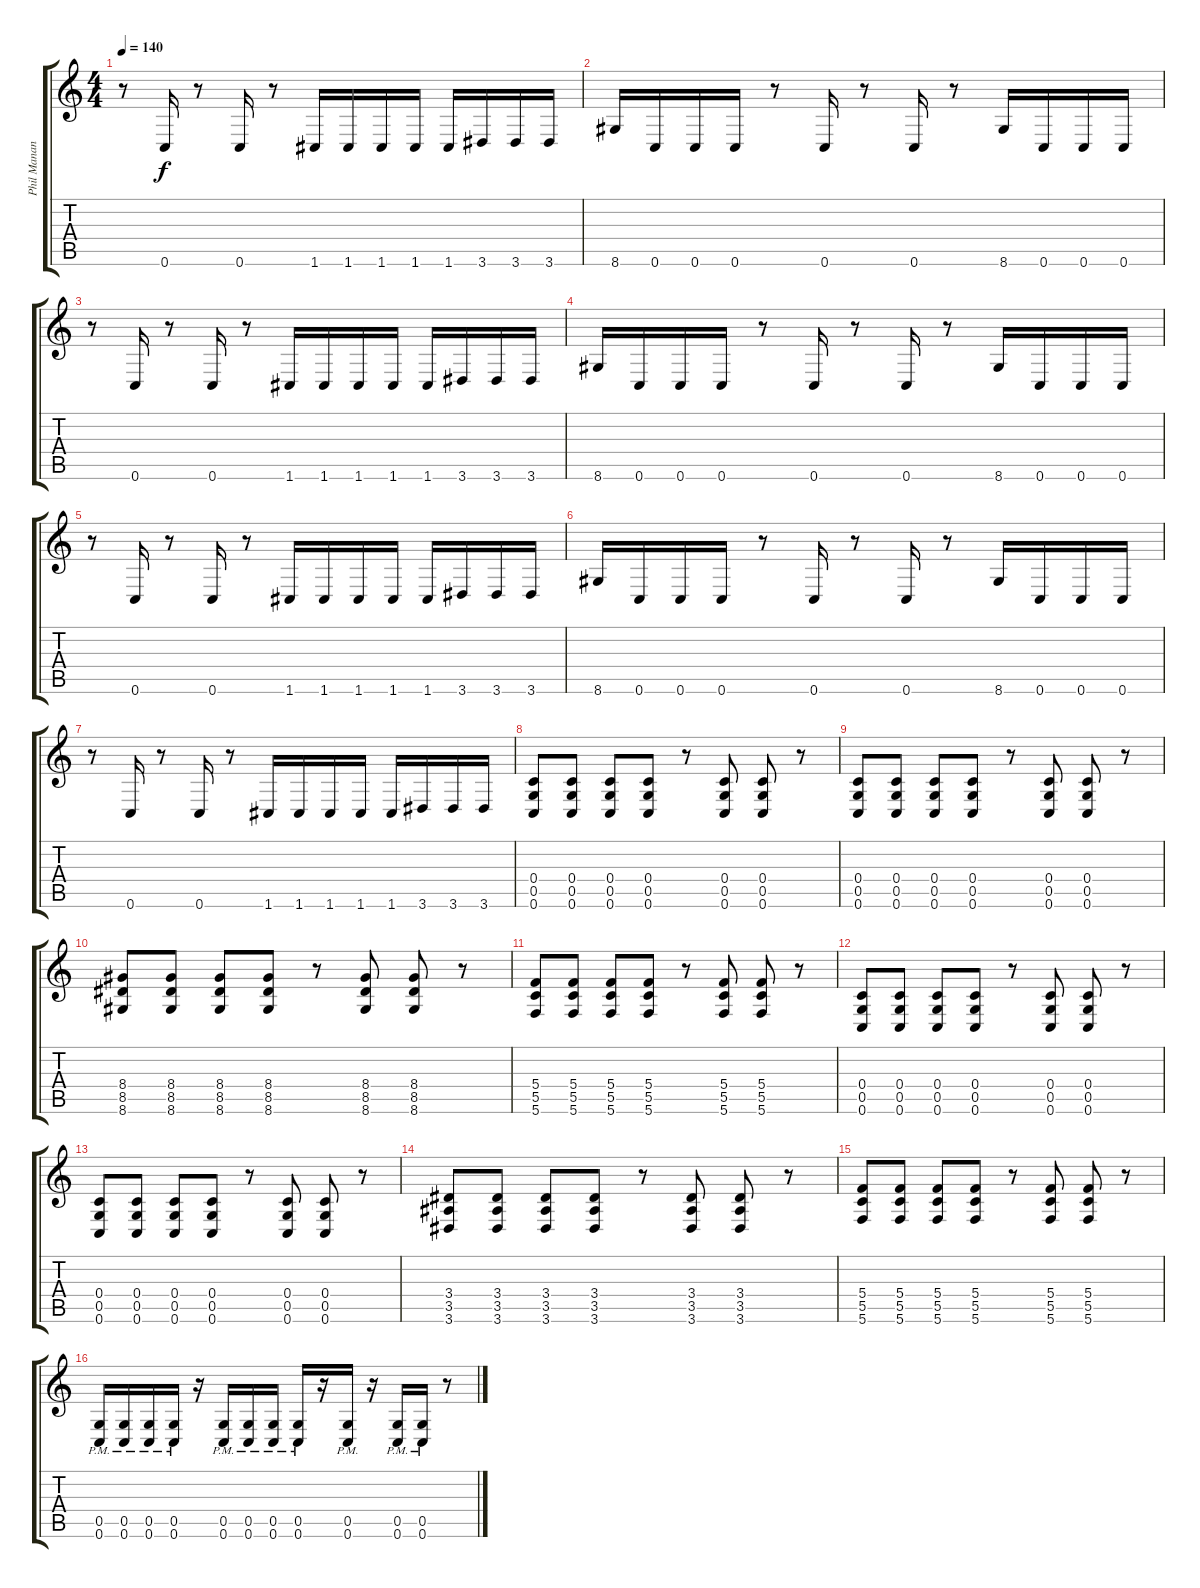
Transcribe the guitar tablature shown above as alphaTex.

\track ("Phil Manansala" "Phil Manan") {instrument distortionguitar}
\staff {score tabs}
\tuning (D4 A3 F3 C3 G2 C2) {hide}
\ts (4 4)
\tempo 140
\clef g2
\ks c
r.8{dy f} 0.6.16 r.8 0.6.16 r.8 1.6.16 1.6.16 1.6.16 1.6.16 1.6.16 3.6.16 3.6.16 3.6.16 |
8.6.16 0.6.16 0.6.16 0.6.16 r.8 0.6.16 r.8 0.6.16 r.8 8.6.16 0.6.16 0.6.16 0.6.16 |
r.8 0.6.16 r.8 0.6.16 r.8 1.6.16 1.6.16 1.6.16 1.6.16 1.6.16 3.6.16 3.6.16 3.6.16 |
8.6.16{balance 8} 0.6.16 0.6.16 0.6.16 r.8 0.6.16 r.8 0.6.16 r.8 8.6.16 0.6.16 0.6.16 0.6.16 |
r.8 0.6.16 r.8 0.6.16 r.8 1.6.16 1.6.16 1.6.16 1.6.16 1.6.16 3.6.16 3.6.16 3.6.16 |
8.6.16 0.6.16 0.6.16 0.6.16 r.8 0.6.16 r.8 0.6.16 r.8 8.6.16 0.6.16 0.6.16 0.6.16 |
r.8 0.6.16 r.8 0.6.16 r.8 1.6.16 1.6.16 1.6.16 1.6.16 1.6.16 3.6.16 3.6.16 3.6.16 |
(0.4 0.5 0.6).8{balance 2} (0.4 0.5 0.6).8 (0.4 0.5 0.6).8 (0.4 0.5 0.6).8 r.8 (0.4 0.5 0.6).8 (0.4 0.5 0.6).8 r.8 |
(0.4 0.5 0.6).8 (0.4 0.5 0.6).8 (0.4 0.5 0.6).8 (0.4 0.5 0.6).8 r.8 (0.4 0.5 0.6).8 (0.4 0.5 0.6).8 r.8 |
(8.4 8.5 8.6).8 (8.4 8.5 8.6).8 (8.4 8.5 8.6).8 (8.4 8.5 8.6).8 r.8 (8.4 8.5 8.6).8 (8.4 8.5 8.6).8 r.8 |
(5.4 5.5 5.6).8 (5.4 5.5 5.6).8 (5.4 5.5 5.6).8 (5.4 5.5 5.6).8 r.8 (5.4 5.5 5.6).8 (5.4 5.5 5.6).8 r.8 |
(0.4 0.5 0.6).8 (0.4 0.5 0.6).8 (0.4 0.5 0.6).8 (0.4 0.5 0.6).8 r.8 (0.4 0.5 0.6).8 (0.4 0.5 0.6).8 r.8 |
(0.4 0.5 0.6).8 (0.4 0.5 0.6).8 (0.4 0.5 0.6).8 (0.4 0.5 0.6).8 r.8 (0.4 0.5 0.6).8 (0.4 0.5 0.6).8 r.8 |
(3.4 3.5 3.6).8 (3.4 3.5 3.6).8 (3.4 3.5 3.6).8 (3.4 3.5 3.6).8 r.8 (3.4 3.5 3.6).8 (3.4 3.5 3.6).8 r.8 |
(5.4 5.5 5.6).8 (5.4 5.5 5.6).8 (5.4 5.5 5.6).8 (5.4 5.5 5.6).8 r.8 (5.4 5.5 5.6).8 (5.4 5.5 5.6).8 r.8 |
(0.5{pm} 0.6{pm}).16 (0.5{pm} 0.6{pm}).16 (0.5{pm} 0.6{pm}).16 (0.5{pm} 0.6{pm}).16 r.16 (0.5{pm} 0.6{pm}).16 (0.5{pm} 0.6{pm}).16 (0.5{pm} 0.6{pm}).16 (0.5{pm} 0.6{pm}).16 r.16 (0.5{pm} 0.6{pm}).16 r.16 (0.5{pm} 0.6{pm}).16 (0.5{pm} 0.6{pm}).16 r.8
